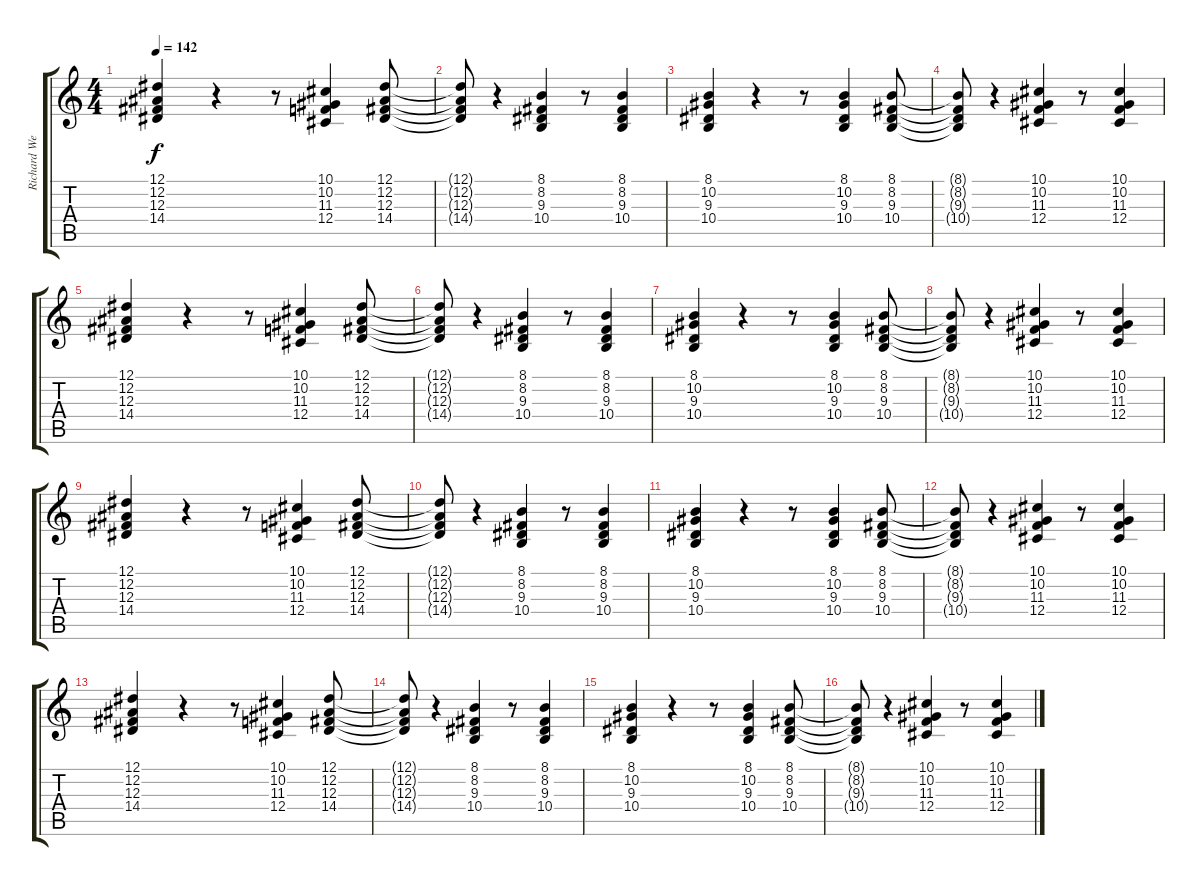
\track ("Richard West 1" "Richard We") {instrument stringensemble1}
\staff {score tabs}
\tuning (Eb4 Bb3 Gb3 Db3 Ab2 Eb2) {hide}
\ts (4 4)
\tempo 142
\clef g2
\ks c
(12.1 12.2 12.3 14.4).4{dy f} r.4 r.8 (10.1 10.2 11.3 12.4).4 (12.1 12.2 12.3 14.4).8 |
(12.1{t} 12.2{t} 12.3{t} 14.4{t}).8 r.4 (8.1 8.2 9.3 10.4).4 r.8 (8.1 8.2 9.3 10.4).4 |
(8.1 10.2 9.3 10.4).4 r.4 r.8 (8.1 10.2 9.3 10.4).4 (8.1 8.2 9.3 10.4).8 |
(8.1{t} 8.2{t} 9.3{t} 10.4{t}).8 r.4 (10.1 10.2 11.3 12.4).4 r.8 (10.1 10.2 11.3 12.4).4 |
(12.1 12.2 12.3 14.4).4 r.4 r.8 (10.1 10.2 11.3 12.4).4 (12.1 12.2 12.3 14.4).8 |
(12.1{t} 12.2{t} 12.3{t} 14.4{t}).8 r.4 (8.1 8.2 9.3 10.4).4 r.8 (8.1 8.2 9.3 10.4).4 |
(8.1 10.2 9.3 10.4).4 r.4 r.8 (8.1 10.2 9.3 10.4).4 (8.1 8.2 9.3 10.4).8 |
(8.1{t} 8.2{t} 9.3{t} 10.4{t}).8 r.4 (10.1 10.2 11.3 12.4).4 r.8 (10.1 10.2 11.3 12.4).4 |
(12.1 12.2 12.3 14.4).4 r.4 r.8 (10.1 10.2 11.3 12.4).4 (12.1 12.2 12.3 14.4).8 |
(12.1{t} 12.2{t} 12.3{t} 14.4{t}).8 r.4 (8.1 8.2 9.3 10.4).4 r.8 (8.1 8.2 9.3 10.4).4 |
(8.1 10.2 9.3 10.4).4 r.4 r.8 (8.1 10.2 9.3 10.4).4 (8.1 8.2 9.3 10.4).8 |
(8.1{t} 8.2{t} 9.3{t} 10.4{t}).8 r.4 (10.1 10.2 11.3 12.4).4 r.8 (10.1 10.2 11.3 12.4).4 |
(12.1 12.2 12.3 14.4).4 r.4 r.8 (10.1 10.2 11.3 12.4).4 (12.1 12.2 12.3 14.4).8 |
(12.1{t} 12.2{t} 12.3{t} 14.4{t}).8 r.4 (8.1 8.2 9.3 10.4).4 r.8 (8.1 8.2 9.3 10.4).4 |
(8.1 10.2 9.3 10.4).4 r.4 r.8 (8.1 10.2 9.3 10.4).4 (8.1 8.2 9.3 10.4).8 |
(8.1{t} 8.2{t} 9.3{t} 10.4{t}).8 r.4 (10.1 10.2 11.3 12.4).4 r.8 (10.1 10.2 11.3 12.4).4
